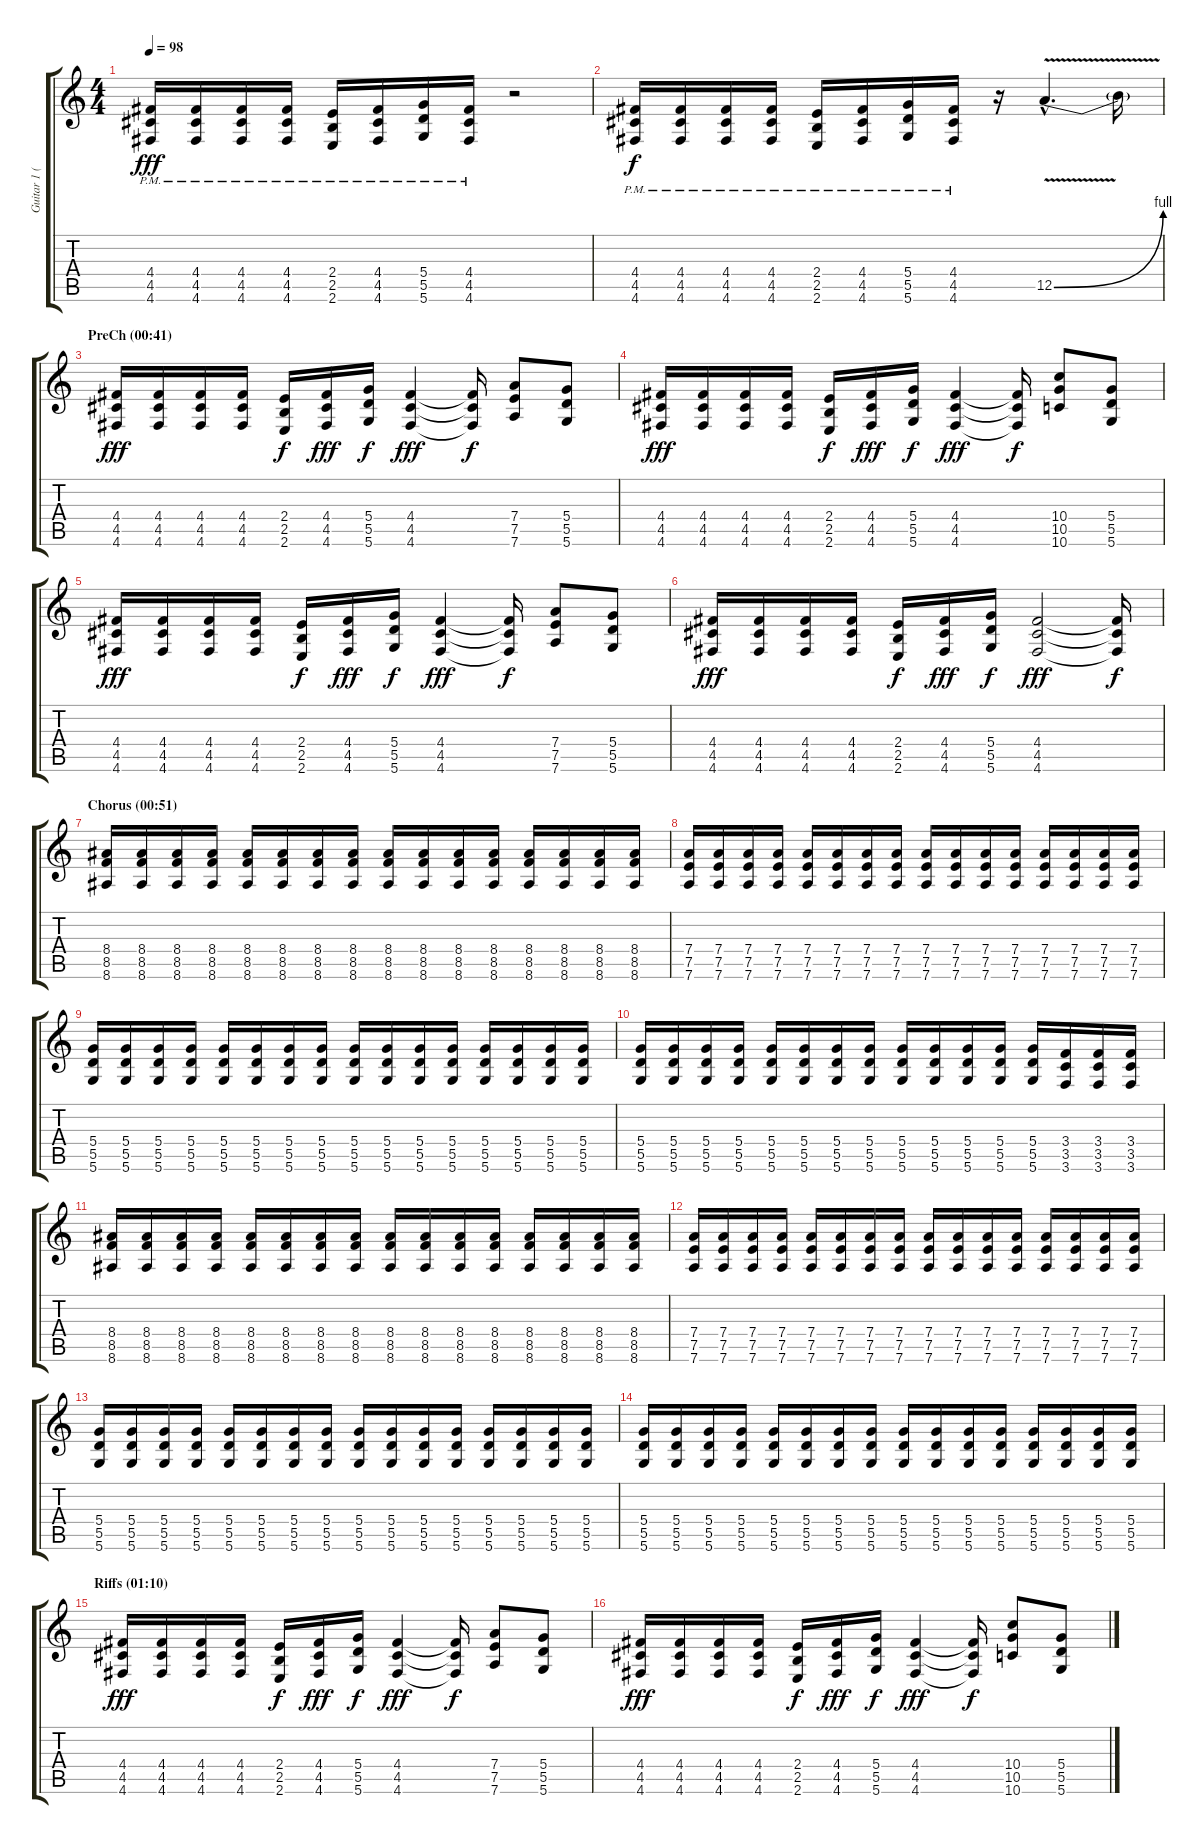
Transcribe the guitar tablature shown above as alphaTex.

\track ("Guitar 1 (Slash)" "Guitar 1 (") {instrument distortionguitar}
\staff {score tabs}
\tuning (E4 B3 G3 D3 A2 D2) {hide}
\ts (4 4)
\tempo 98
\clef g2
\ks c
(4.4{pm} 4.5{pm} 4.6{pm}).16{dy fff} (4.4{pm} 4.5{pm} 4.6{pm}).16 (4.4{pm} 4.5{pm} 4.6{pm}).16 (4.4{pm} 4.5{pm} 4.6{pm}).16 (2.4{pm} 2.5{pm} 2.6{pm}).16 (4.4{pm} 4.5{pm} 4.6{pm}).16 (5.4{pm} 5.5{pm} 5.6{pm}).16 (4.4{pm} 4.5{pm} 4.6{pm}).16 r.2 |
(4.4{pm} 4.5{pm} 4.6{pm}).16{dy f} (4.4{pm} 4.5{pm} 4.6{pm}).16 (4.4{pm} 4.5{pm} 4.6{pm}).16 (4.4{pm} 4.5{pm} 4.6{pm}).16 (2.4{pm} 2.5{pm} 2.6{pm}).16 (4.4{pm} 4.5{pm} 4.6{pm}).16 (5.4{pm} 5.5{pm} 5.6{pm}).16 (4.4{pm} 4.5{pm} 4.6{pm}).16 r.16 12.5{be (bend 0 0 60 4) v hac}.4{d} 12.5{t}.16 |
\section ("" "PreCh (00:41)")
(4.4 4.5 4.6).16{dy fff} (4.4 4.5 4.6).16 (4.4 4.5 4.6).16 (4.4 4.5 4.6).16 (2.4 2.5 2.6).16{dy f} (4.4 4.5 4.6).16{dy fff} (5.4 5.5 5.6).16{dy f} (4.4 4.5 4.6).4{dy fff} (4.4{t} 4.5{t} 4.6{t}).16{dy f} (7.4 7.5 7.6).8 (5.4 5.5 5.6).8 |
(4.4 4.5 4.6).16{dy fff} (4.4 4.5 4.6).16 (4.4 4.5 4.6).16 (4.4 4.5 4.6).16 (2.4 2.5 2.6).16{dy f} (4.4 4.5 4.6).16{dy fff} (5.4 5.5 5.6).16{dy f} (4.4 4.5 4.6).4{dy fff} (4.4{t} 4.5{t} 4.6{t}).16{dy f} (10.4 10.5 10.6).8 (5.4 5.5 5.6).8 |
(4.4 4.5 4.6).16{dy fff} (4.4 4.5 4.6).16 (4.4 4.5 4.6).16 (4.4 4.5 4.6).16 (2.4 2.5 2.6).16{dy f} (4.4 4.5 4.6).16{dy fff} (5.4 5.5 5.6).16{dy f} (4.4 4.5 4.6).4{dy fff} (4.4{t} 4.5{t} 4.6{t}).16{dy f} (7.4 7.5 7.6).8 (5.4 5.5 5.6).8 |
(4.4 4.5 4.6).16{dy fff} (4.4 4.5 4.6).16 (4.4 4.5 4.6).16 (4.4 4.5 4.6).16 (2.4 2.5 2.6).16{dy f} (4.4 4.5 4.6).16{dy fff} (5.4 5.5 5.6).16{dy f} (4.4 4.5 4.6).2{dy fff} (4.4{t} 4.5{t} 4.6{t}).16{dy f} |
\section ("" "Chorus (00:51)")
(8.4 8.5 8.6).16 (8.4 8.5 8.6).16 (8.4 8.5 8.6).16 (8.4 8.5 8.6).16 (8.4 8.5 8.6).16 (8.4 8.5 8.6).16 (8.4 8.5 8.6).16 (8.4 8.5 8.6).16 (8.4 8.5 8.6).16 (8.4 8.5 8.6).16 (8.4 8.5 8.6).16 (8.4 8.5 8.6).16 (8.4 8.5 8.6).16 (8.4 8.5 8.6).16 (8.4 8.5 8.6).16 (8.4 8.5 8.6).16 |
(7.4 7.5 7.6).16 (7.4 7.5 7.6).16 (7.4 7.5 7.6).16 (7.4 7.5 7.6).16 (7.4 7.5 7.6).16 (7.4 7.5 7.6).16 (7.4 7.5 7.6).16 (7.4 7.5 7.6).16 (7.4 7.5 7.6).16 (7.4 7.5 7.6).16 (7.4 7.5 7.6).16 (7.4 7.5 7.6).16 (7.4 7.5 7.6).16 (7.4 7.5 7.6).16 (7.4 7.5 7.6).16 (7.4 7.5 7.6).16 |
(5.4 5.5 5.6).16 (5.4 5.5 5.6).16 (5.4 5.5 5.6).16 (5.4 5.5 5.6).16 (5.4 5.5 5.6).16 (5.4 5.5 5.6).16 (5.4 5.5 5.6).16 (5.4 5.5 5.6).16 (5.4 5.5 5.6).16 (5.4 5.5 5.6).16 (5.4 5.5 5.6).16 (5.4 5.5 5.6).16 (5.4 5.5 5.6).16 (5.4 5.5 5.6).16 (5.4 5.5 5.6).16 (5.4 5.5 5.6).16 |
(5.4 5.5 5.6).16 (5.4 5.5 5.6).16 (5.4 5.5 5.6).16 (5.4 5.5 5.6).16 (5.4 5.5 5.6).16 (5.4 5.5 5.6).16 (5.4 5.5 5.6).16 (5.4 5.5 5.6).16 (5.4 5.5 5.6).16 (5.4 5.5 5.6).16 (5.4 5.5 5.6).16 (5.4 5.5 5.6).16 (5.4 5.5 5.6).16 (3.4 3.5 3.6).16 (3.4 3.5 3.6).16 (3.4 3.5 3.6).16 |
(8.4 8.5 8.6).16 (8.4 8.5 8.6).16 (8.4 8.5 8.6).16 (8.4 8.5 8.6).16 (8.4 8.5 8.6).16 (8.4 8.5 8.6).16 (8.4 8.5 8.6).16 (8.4 8.5 8.6).16 (8.4 8.5 8.6).16 (8.4 8.5 8.6).16 (8.4 8.5 8.6).16 (8.4 8.5 8.6).16 (8.4 8.5 8.6).16 (8.4 8.5 8.6).16 (8.4 8.5 8.6).16 (8.4 8.5 8.6).16 |
(7.4 7.5 7.6).16 (7.4 7.5 7.6).16 (7.4 7.5 7.6).16 (7.4 7.5 7.6).16 (7.4 7.5 7.6).16 (7.4 7.5 7.6).16 (7.4 7.5 7.6).16 (7.4 7.5 7.6).16 (7.4 7.5 7.6).16 (7.4 7.5 7.6).16 (7.4 7.5 7.6).16 (7.4 7.5 7.6).16 (7.4 7.5 7.6).16 (7.4 7.5 7.6).16 (7.4 7.5 7.6).16 (7.4 7.5 7.6).16 |
(5.4 5.5 5.6).16 (5.4 5.5 5.6).16 (5.4 5.5 5.6).16 (5.4 5.5 5.6).16 (5.4 5.5 5.6).16 (5.4 5.5 5.6).16 (5.4 5.5 5.6).16 (5.4 5.5 5.6).16 (5.4 5.5 5.6).16 (5.4 5.5 5.6).16 (5.4 5.5 5.6).16 (5.4 5.5 5.6).16 (5.4 5.5 5.6).16 (5.4 5.5 5.6).16 (5.4 5.5 5.6).16 (5.4 5.5 5.6).16 |
(5.4 5.5 5.6).16 (5.4 5.5 5.6).16 (5.4 5.5 5.6).16 (5.4 5.5 5.6).16 (5.4 5.5 5.6).16 (5.4 5.5 5.6).16 (5.4 5.5 5.6).16 (5.4 5.5 5.6).16 (5.4 5.5 5.6).16 (5.4 5.5 5.6).16 (5.4 5.5 5.6).16 (5.4 5.5 5.6).16 (5.4 5.5 5.6).16 (5.4 5.5 5.6).16 (5.4 5.5 5.6).16 (5.4 5.5 5.6).16 |
\section ("" "Riffs (01:10)")
(4.4 4.5 4.6).16{dy fff} (4.4 4.5 4.6).16 (4.4 4.5 4.6).16 (4.4 4.5 4.6).16 (2.4 2.5 2.6).16{dy f} (4.4 4.5 4.6).16{dy fff} (5.4 5.5 5.6).16{dy f} (4.4 4.5 4.6).4{dy fff} (4.4{t} 4.5{t} 4.6{t}).16{dy f} (7.4 7.5 7.6).8 (5.4 5.5 5.6).8 |
(4.4 4.5 4.6).16{dy fff} (4.4 4.5 4.6).16 (4.4 4.5 4.6).16 (4.4 4.5 4.6).16 (2.4 2.5 2.6).16{dy f} (4.4 4.5 4.6).16{dy fff} (5.4 5.5 5.6).16{dy f} (4.4 4.5 4.6).4{dy fff} (4.4{t} 4.5{t} 4.6{t}).16{dy f} (10.4 10.5 10.6).8 (5.4 5.5 5.6).8
